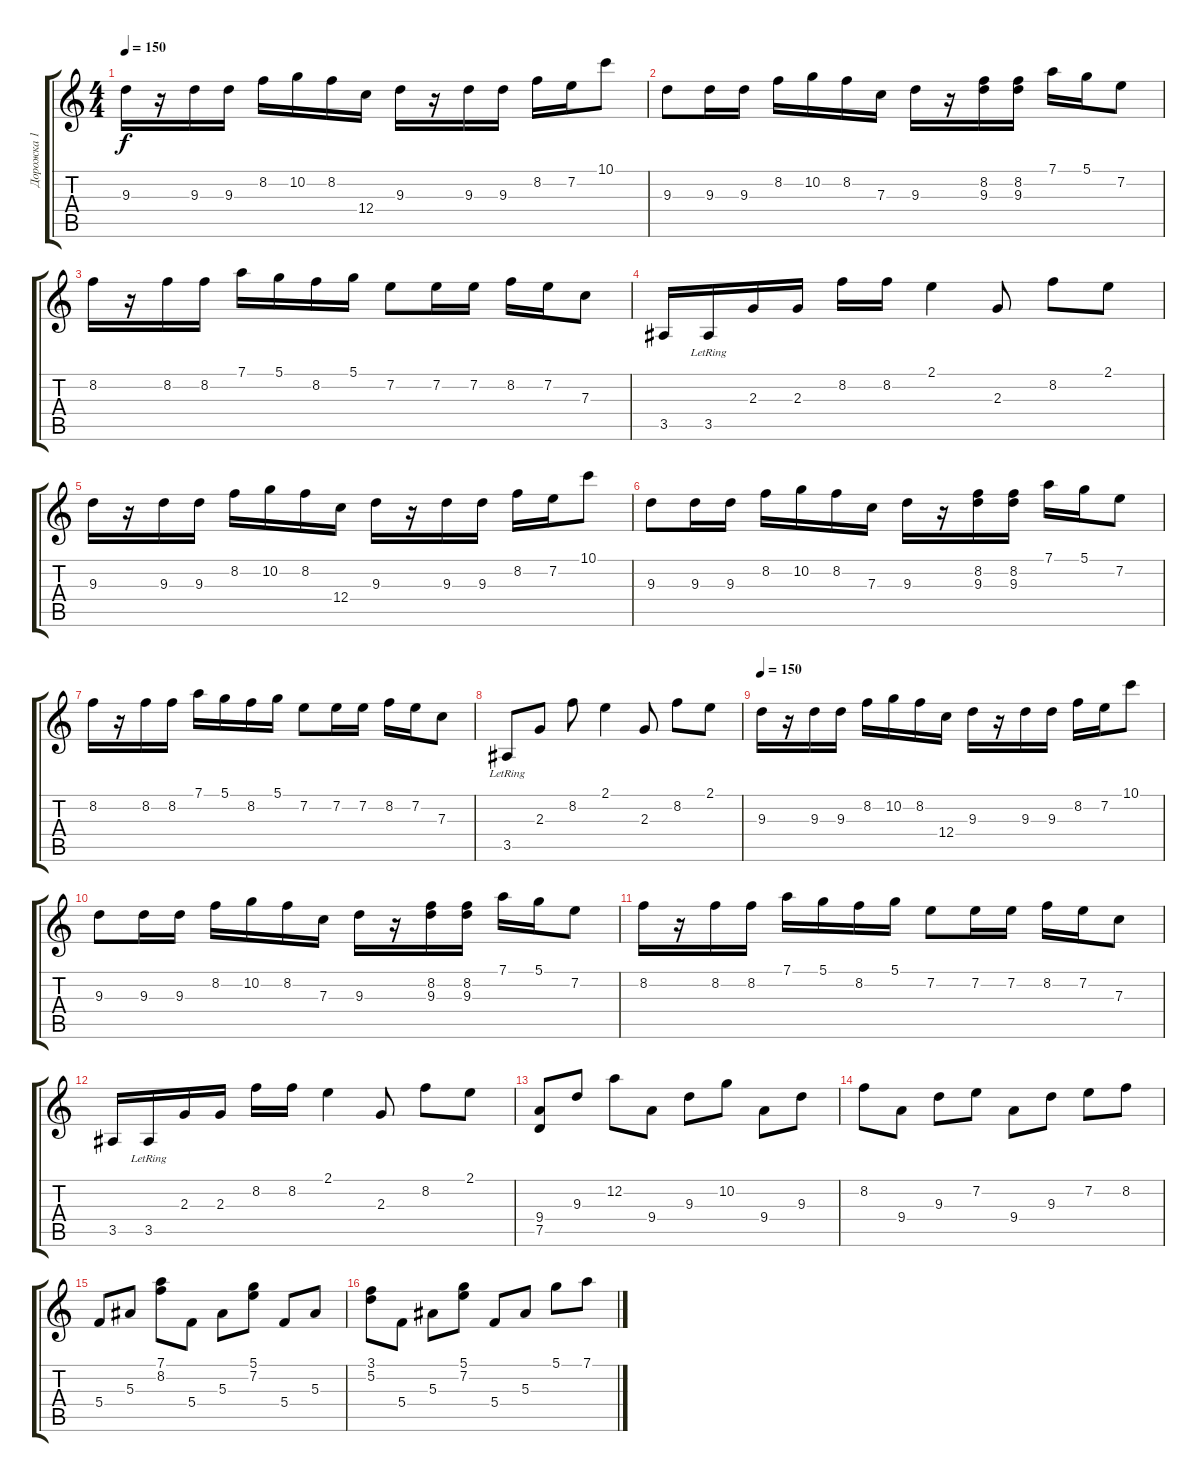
\track ("Дорожка 1" "Дорожка 1") {instrument acousticguitarsteel}
\staff {score tabs}
\tuning (D4 A3 F3 C3 G2 D2) {hide}
\ts (4 4)
\tempo 150
\clef g2
\ks c
9.3.16{dy f} r.16 9.3.16 9.3.16 8.2.16 10.2.16 8.2.16 12.4.16 9.3.16 r.16 9.3.16 9.3.16 8.2.16 7.2.16 10.1.8 |
9.3.8 9.3.16 9.3.16 8.2.16 10.2.16 8.2.16 7.3.16 9.3.16 r.16 (8.2 9.3).16 (8.2 9.3).16 7.1.16 5.1.16 7.2.8 |
8.2.16 r.16 8.2.16 8.2.16 7.1.16 5.1.16 8.2.16 5.1.16 7.2.8 7.2.16 7.2.16 8.2.16 7.2.16 7.3.8 |
3.5.16 3.5{lr}.16 2.3.16 2.3.16 8.2.16 8.2.16 2.1.4 2.3.8 8.2.8 2.1.8 |
9.3.16 r.16 9.3.16 9.3.16 8.2.16 10.2.16 8.2.16 12.4.16 9.3.16 r.16 9.3.16 9.3.16 8.2.16 7.2.16 10.1.8 |
9.3.8 9.3.16 9.3.16 8.2.16 10.2.16 8.2.16 7.3.16 9.3.16 r.16 (8.2 9.3).16 (8.2 9.3).16 7.1.16 5.1.16 7.2.8 |
8.2.16 r.16 8.2.16 8.2.16 7.1.16 5.1.16 8.2.16 5.1.16 7.2.8 7.2.16 7.2.16 8.2.16 7.2.16 7.3.8 |
3.5{lr}.8 2.3.8 8.2.8 2.1.4 2.3.8 8.2.8 2.1.8 |
\tempo 150
9.3.16 r.16 9.3.16 9.3.16 8.2.16 10.2.16 8.2.16 12.4.16 9.3.16 r.16 9.3.16 9.3.16 8.2.16 7.2.16 10.1.8 |
9.3.8 9.3.16 9.3.16 8.2.16 10.2.16 8.2.16 7.3.16 9.3.16 r.16 (8.2 9.3).16 (8.2 9.3).16 7.1.16 5.1.16 7.2.8 |
8.2.16 r.16 8.2.16 8.2.16 7.1.16 5.1.16 8.2.16 5.1.16 7.2.8 7.2.16 7.2.16 8.2.16 7.2.16 7.3.8 |
3.5.16 3.5{lr}.16 2.3.16 2.3.16 8.2.16 8.2.16 2.1.4 2.3.8 8.2.8 2.1.8 |
(9.4 7.5).8{instrument acousticguitarsteel} 9.3.8 12.2.8 9.4.8 9.3.8 10.2.8 9.4.8 9.3.8 |
8.2.8 9.4.8 9.3.8 7.2.8 9.4.8 9.3.8 7.2.8 8.2.8 |
5.4.8{instrument acousticguitarsteel} 5.3.8 (7.1 8.2).8 5.4.8 5.3.8 (5.1 7.2).8 5.4.8 5.3.8 |
(3.1 5.2).8 5.4.8 5.3.8 (5.1 7.2).8 5.4.8 5.3.8 5.1.8 7.1.8
